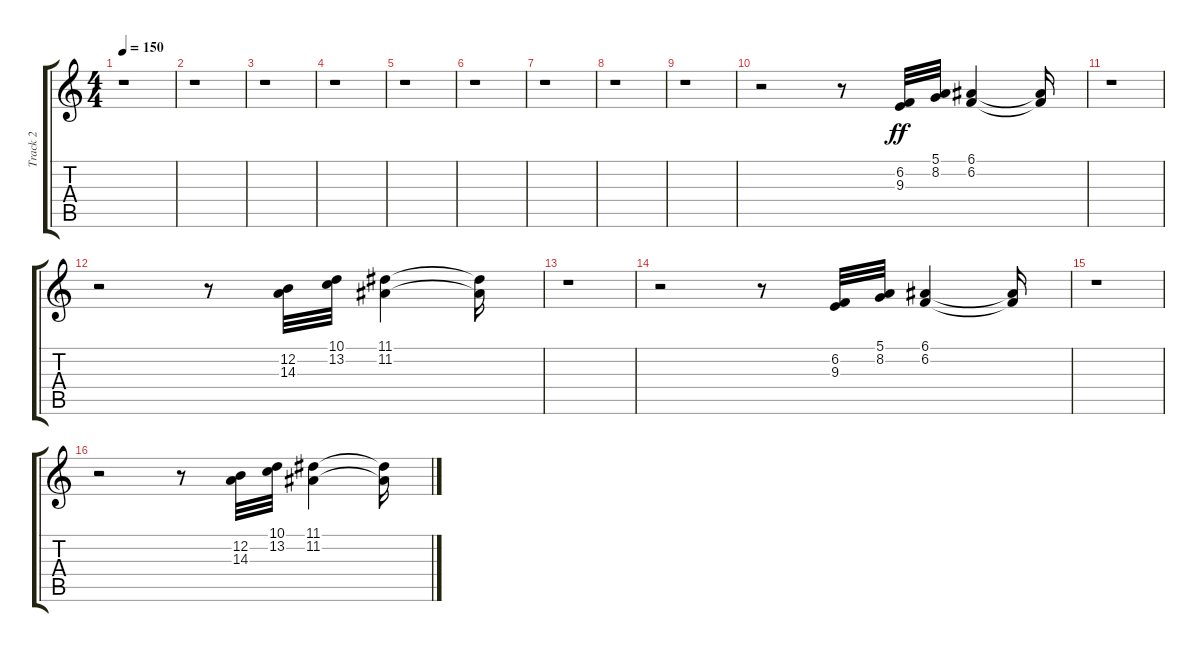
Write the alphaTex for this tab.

\track ("Track 2" "Track 2") {instrument lead1square}
\staff {score tabs}
\tuning (E4 B3 G3 D3 A2 E2) {hide}
\ts (4 4)
\tempo 150
\clef g2
\ks c
r.1{dy ff} |
r.1 |
r.1 |
r.1 |
r.1 |
r.1 |
r.1 |
r.1 |
r.1 |
r.2 r.8 (6.2 9.3).32 (5.1 8.2).32 (6.1 6.2).4 (6.1{t} 6.2{t}).16 |
r.1 |
r.2 r.8 (12.2 14.3).32 (10.1 13.2).32 (11.1 11.2).4 (11.1{t} 11.2{t}).16 |
r.1 |
r.2 r.8 (6.2 9.3).32 (5.1 8.2).32 (6.1 6.2).4 (6.1{t} 6.2{t}).16 |
r.1 |
r.2 r.8 (12.2 14.3).32 (10.1 13.2).32 (11.1 11.2).4 (11.1{t} 11.2{t}).16
